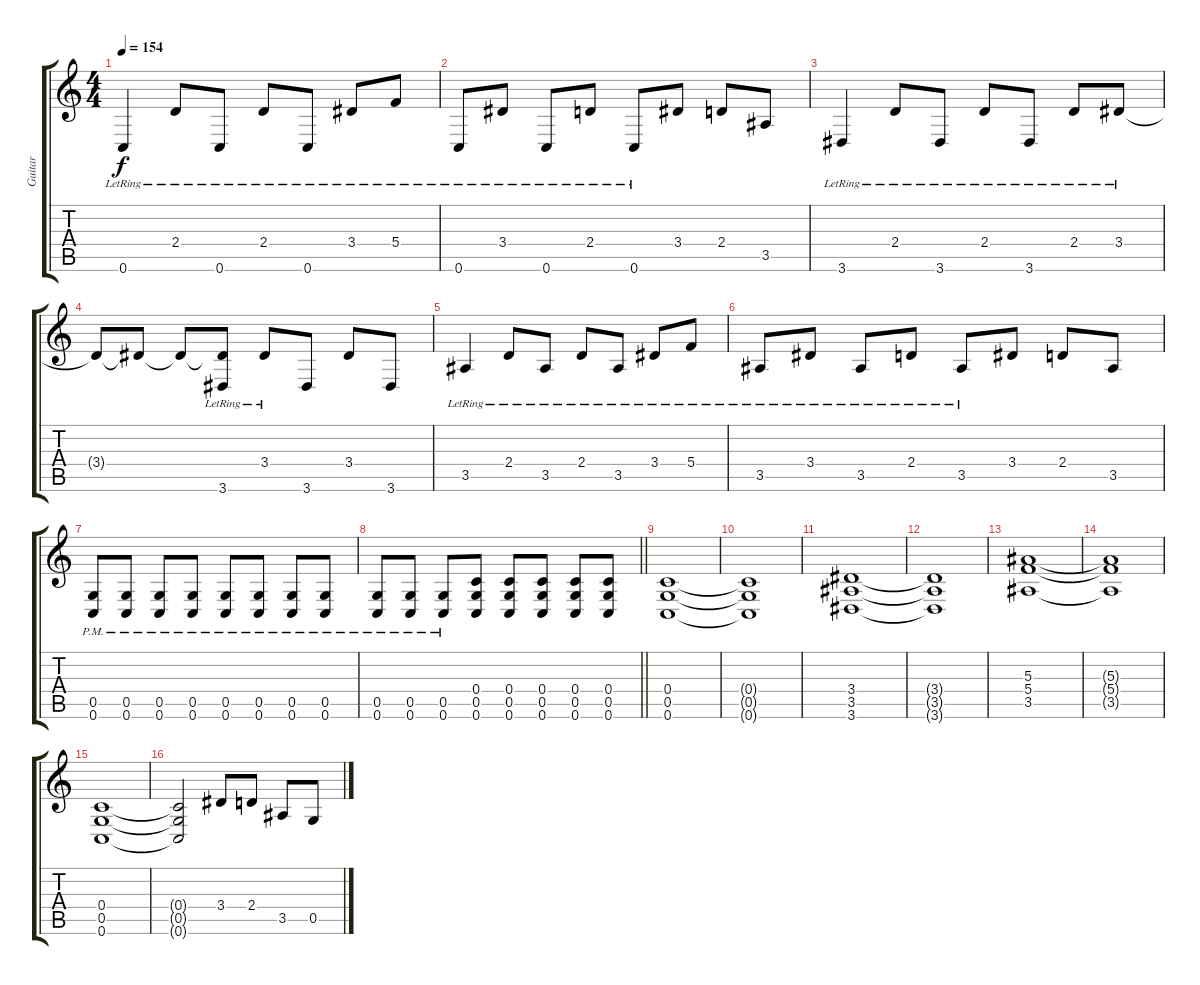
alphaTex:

\track ("Guitar" "Guitar") {instrument distortionguitar}
\staff {score tabs}
\tuning (D4 A3 F3 C3 G2 C2) {hide}
\ts (4 4)
\tempo 154
\clef g2
\ks c
0.6{lr}.4{dy f} 2.4{lr}.8 0.6{lr}.8 2.4{lr}.8 0.6{lr}.8 3.4{lr}.8 5.4{lr}.8 |
0.6{lr}.8 3.4{lr}.8 0.6{lr}.8 2.4{lr}.8 0.6{lr}.8 3.4.8 2.4.8 3.5.8 |
3.6{lr}.4 2.4{lr}.8 3.6{lr}.8 2.4{lr}.8 3.6{lr}.8 2.4{lr}.8 3.4{lr}.8 |
3.4{t}.8 3.4{t}.8 3.4{t}.8 (3.4{t} 3.6{lr}).8 3.4{lr}.8 3.6.8 3.4.8 3.6.8 |
3.5{lr}.4 2.4{lr}.8 3.5{lr}.8 2.4{lr}.8 3.5{lr}.8 3.4{lr}.8 5.4{lr}.8 |
3.5{lr}.8 3.4{lr}.8 3.5{lr}.8 2.4{lr}.8 3.5{lr}.8 3.4.8 2.4.8 3.5.8 |
(0.5{pm} 0.6{pm}).8 (0.5{pm} 0.6{pm}).8 (0.5{pm} 0.6{pm}).8 (0.5{pm} 0.6{pm}).8 (0.5{pm} 0.6{pm}).8 (0.5{pm} 0.6{pm}).8 (0.5{pm} 0.6{pm}).8 (0.5{pm} 0.6{pm}).8 |
\barLineRight lightlight
(0.5{pm} 0.6{pm}).8 (0.5{pm} 0.6{pm}).8 (0.5{pm} 0.6{pm}).8 (0.4 0.5 0.6).8 (0.4 0.5 0.6).8 (0.4 0.5 0.6).8 (0.4 0.5 0.6).8 (0.4 0.5 0.6).8 |
\section ("" " ")
(0.4 0.5 0.6).1{instrument distortionguitar} |
(0.4{t} 0.5{t} 0.6{t}).1 |
(3.4 3.5 3.6).1 |
(3.4{t} 3.5{t} 3.6{t}).1 |
(5.3 5.4 3.5).1 |
(5.3{t} 5.4{t} 3.5{t}).1 |
(0.4 0.5 0.6).1 |
(0.4{t} 0.5{t} 0.6{t}).2 3.4.8 2.4.8 3.5.8 0.5.8
